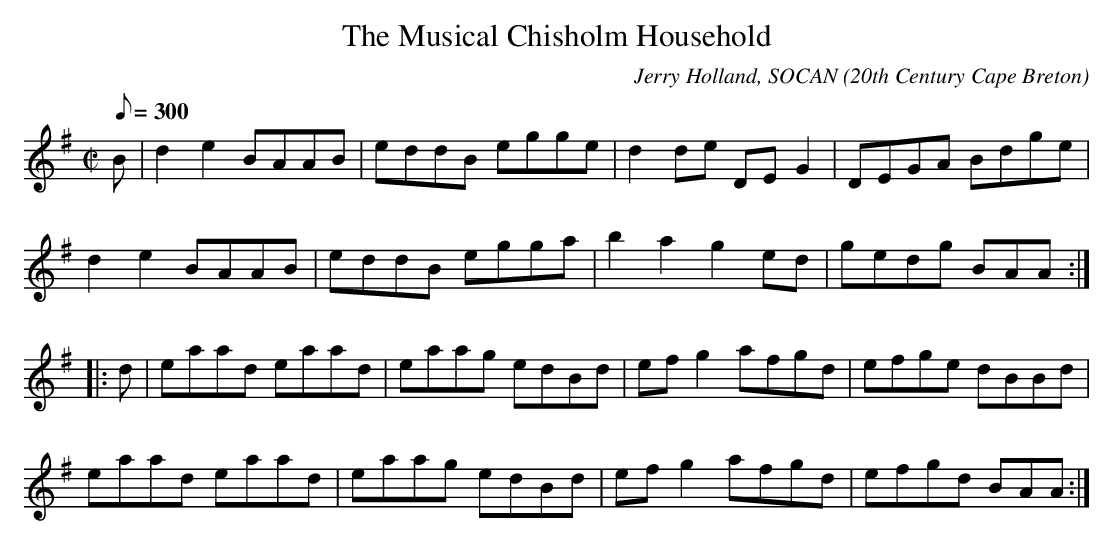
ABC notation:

X:1
T:The Musical Chisholm Household
C:Jerry Holland, SOCAN
O:20th Century Cape Breton
L:1/8
Q:300
M:C|
K:Ador
B|d2 e2 BAAB|eddB egge|d2 de DE G2|DEGA Bdge|!
d2 e2 BAAB|eddB egga|b2 a2 g2 ed|gedg BAA:|!
|:d|eaad eaad|eaag edBd|ef g2 afgd|efge dBBd|!
eaad eaad|eaag edBd|ef g2 afgd|efgd BAA:|
